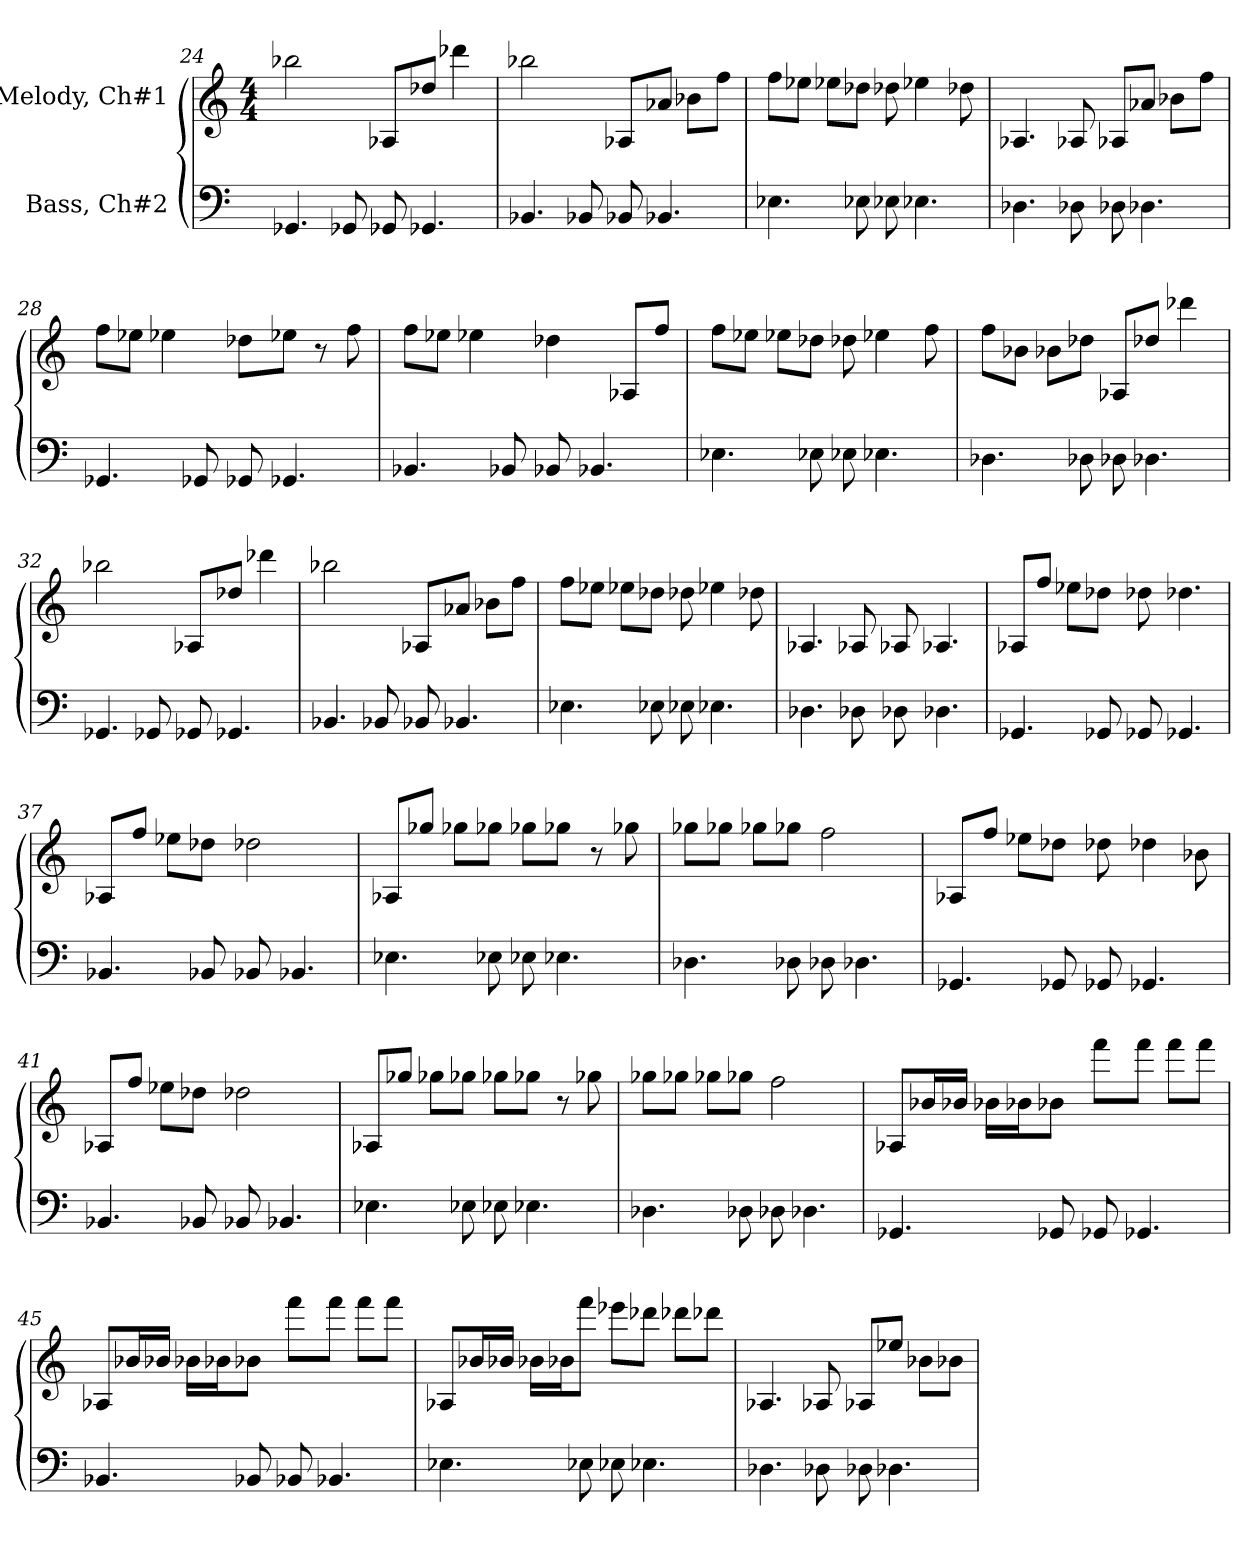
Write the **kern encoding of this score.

**kern	**kern
*part2	*part1
*staff2	*staff1
*I"Bass, Ch#2	*I"Melody, Ch#1
*clefF4	*
*	*M4/4
=24	=24
4.GG-X	2bb-X
8GG-X	.
8GG-X	8A-XL
4.GG-X	8dd-XJ
.	4ddd-X
=25	=25
4.BB-X	2bb-X
8BB-X	.
8BB-X	8A-XL
4.BB-X	8a-XJ
.	8b-XL
.	8ffJ
=26	=26
4.E-X	8ffL
.	8ee-XJ
.	8ee-XL
8E-X	8dd-XJ
8E-X	8dd-X
4.E-X	4ee-X
.	8dd-X
=27	=27
4.D-X	4.A-X
8D-X	8A-X
8D-X	8A-XL
4.D-X	8a-XJ
.	8b-XL
.	8ffJ
=28	=28
4.GG-X	8ffL
.	8ee-XJ
.	4ee-X
8GG-X	.
8GG-X	8dd-XL
4.GG-X	8ee-XJ
.	8r
.	8ff
=29	=29
4.BB-X	8ffL
.	8ee-XJ
.	4ee-X
8BB-X	.
8BB-X	4dd-X
4.BB-X	.
.	8A-XL
.	8ffJ
=30	=30
4.E-X	8ffL
.	8ee-XJ
.	8ee-XL
8E-X	8dd-XJ
8E-X	8dd-X
4.E-X	4ee-X
.	8ff
=31	=31
4.D-X	8ffL
.	8b-XJ
.	8b-XL
8D-X	8dd-XJ
8D-X	8A-XL
4.D-X	8dd-XJ
.	4ddd-X
=32	=32
4.GG-X	2bb-X
8GG-X	.
8GG-X	8A-XL
4.GG-X	8dd-XJ
.	4ddd-X
=33	=33
4.BB-X	2bb-X
8BB-X	.
8BB-X	8A-XL
4.BB-X	8a-XJ
.	8b-XL
.	8ffJ
=34	=34
4.E-X	8ffL
.	8ee-XJ
.	8ee-XL
8E-X	8dd-XJ
8E-X	8dd-X
4.E-X	4ee-X
.	8dd-X
=35	=35
4.D-X	4.A-X
8D-X	8A-X
8D-X	8A-X
4.D-X	4.A-X
=36	=36
4.GG-X	8A-XL
.	8ffJ
.	8ee-XL
8GG-X	8dd-XJ
8GG-X	8dd-X
4.GG-X	4.dd-X
=37	=37
4.BB-X	8A-XL
.	8ffJ
.	8ee-XL
8BB-X	8dd-XJ
8BB-X	2dd-X
4.BB-X	.
=38	=38
4.E-X	8A-XL
.	8gg-XJ
.	8gg-XL
8E-X	8gg-XJ
8E-X	8gg-XL
4.E-X	8gg-XJ
.	8r
.	8gg-X
=39	=39
4.D-X	8gg-XL
.	8gg-XJ
.	8gg-XL
8D-X	8gg-XJ
8D-X	2ff
4.D-X	.
=40	=40
4.GG-X	8A-XL
.	8ffJ
.	8ee-XL
8GG-X	8dd-XJ
8GG-X	8dd-X
4.GG-X	4dd-X
.	8b-X
=41	=41
4.BB-X	8A-XL
.	8ffJ
.	8ee-XL
8BB-X	8dd-XJ
8BB-X	2dd-X
4.BB-X	.
=42	=42
4.E-X	8A-XL
.	8gg-XJ
.	8gg-XL
8E-X	8gg-XJ
8E-X	8gg-XL
4.E-X	8gg-XJ
.	8r
.	8gg-X
=43	=43
4.D-X	8gg-XL
.	8gg-XJ
.	8gg-XL
8D-X	8gg-XJ
8D-X	2ff
4.D-X	.
=44	=44
4.GG-X	8A-XL
.	16b-XL
.	16b-XJJ
.	16b-XLL
.	16b-XJ
8GG-X	8b-XJ
8GG-X	8fffL
4.GG-X	8fffJ
.	8fffL
.	8fffJ
=45	=45
4.BB-X	8A-XL
.	16b-XL
.	16b-XJJ
.	16b-XLL
.	16b-XJ
8BB-X	8b-XJ
8BB-X	8fffL
4.BB-X	8fffJ
.	8fffL
.	8fffJ
=46	=46
4.E-X	8A-XL
.	16b-XL
.	16b-XJJ
.	16b-XLL
.	16b-XJ
8E-X	8fffJ
8E-X	8eee-XL
4.E-X	8ddd-XJ
.	8ddd-XL
.	8ddd-XJ
=47	=47
4.D-X	4.A-X
8D-X	8A-X
8D-X	8A-XL
4.D-X	8ee-XJ
.	8b-XL
.	8b-XJ
=	=
*-	*-
